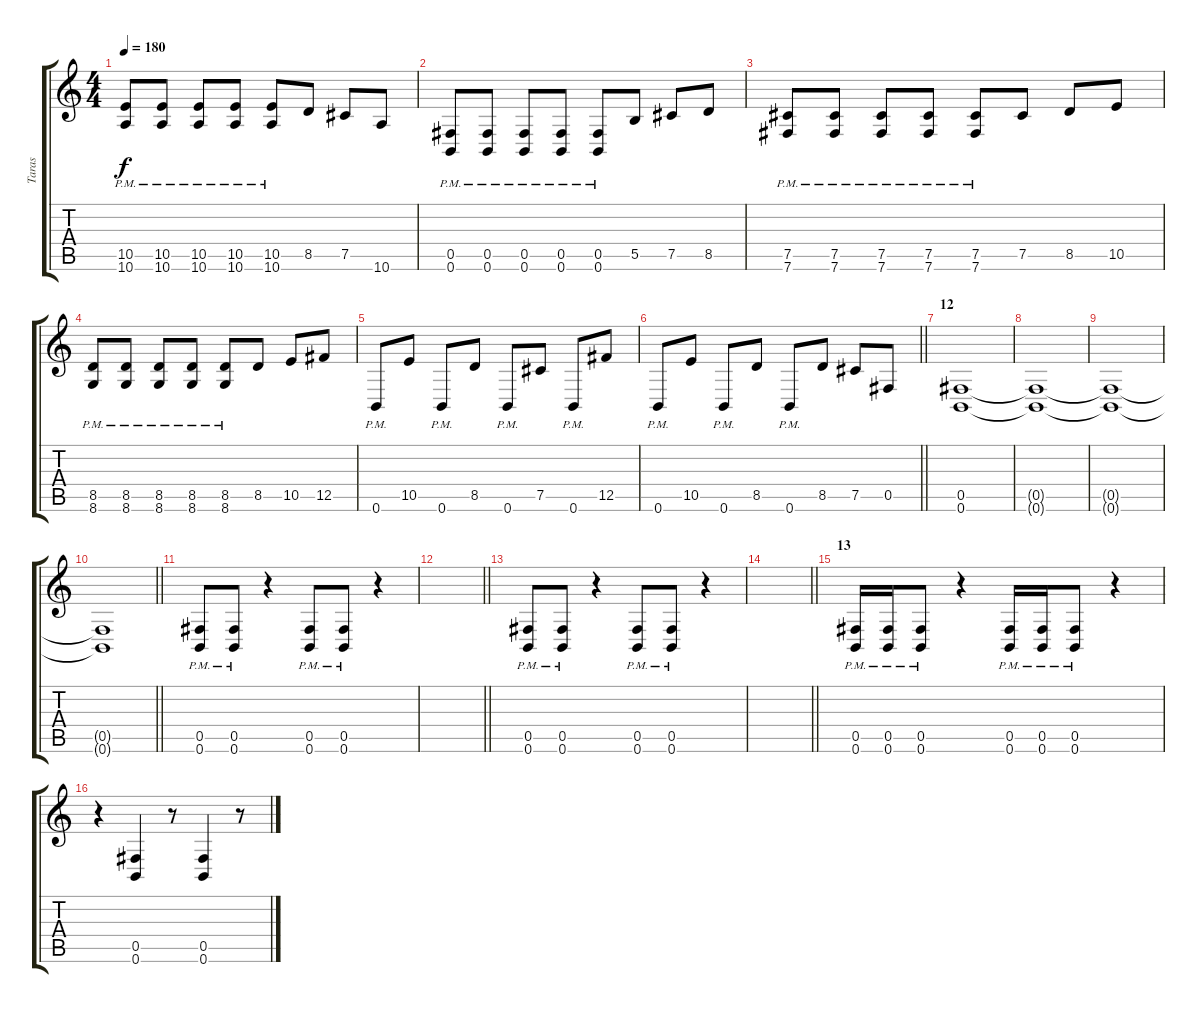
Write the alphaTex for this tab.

\track ("Taras" "Taras") {instrument overdrivenguitar}
\staff {score tabs}
\tuning (Db4 Ab3 E3 B2 Gb2 B1) {hide}
\ts (4 4)
\tempo 180
\clef g2
\ks c
(10.5{pm} 10.6{pm}).8{dy f} (10.5{pm} 10.6{pm}).8 (10.5{pm} 10.6{pm}).8 (10.5{pm} 10.6{pm}).8 (10.5{pm} 10.6{pm}).8 8.5.8 7.5.8 10.6.8 |
(0.5{pm} 0.6{pm}).8 (0.5{pm} 0.6{pm}).8 (0.5{pm} 0.6{pm}).8 (0.5{pm} 0.6{pm}).8 (0.5{pm} 0.6{pm}).8 5.5.8 7.5.8 8.5.8 |
(7.5{pm} 7.6{pm}).8 (7.5{pm} 7.6{pm}).8 (7.5{pm} 7.6{pm}).8 (7.5{pm} 7.6{pm}).8 (7.5{pm} 7.6{pm}).8 7.5.8 8.5.8 10.5.8 |
(8.5{pm} 8.6{pm}).8 (8.5{pm} 8.6{pm}).8 (8.5{pm} 8.6{pm}).8 (8.5{pm} 8.6{pm}).8 (8.5{pm} 8.6{pm}).8 8.5.8 10.5.8 12.5.8 |
0.6{pm}.8 10.5.8 0.6{pm}.8 8.5.8 0.6{pm}.8 7.5.8 0.6{pm}.8 12.5.8 |
\barLineRight lightlight
0.6{pm}.8 10.5.8 0.6{pm}.8 8.5.8 0.6{pm}.8 8.5.8 7.5.8 0.5.8 |
\section ("" "12")
(0.5 0.6).1 |
(0.5{t} 0.6{t}).1 |
(0.5{t} 0.6{t}).1 |
\barLineRight lightlight
(0.5{t} 0.6{t}).1 |
(0.5{pm} 0.6{pm}).8 (0.5{pm} 0.6{pm}).8 r.4 (0.5{pm} 0.6{pm}).8 (0.5{pm} 0.6{pm}).8 r.4 |
\barLineRight lightlight
|
(0.5{pm} 0.6{pm}).8 (0.5{pm} 0.6{pm}).8 r.4 (0.5{pm} 0.6{pm}).8 (0.5{pm} 0.6{pm}).8 r.4 |
\barLineRight lightlight
|
\section ("" "13")
(0.5{pm} 0.6{pm}).16 (0.5{pm} 0.6{pm}).16 (0.5{pm} 0.6{pm}).8 r.4 (0.5{pm} 0.6{pm}).16 (0.5{pm} 0.6{pm}).16 (0.5{pm} 0.6{pm}).8 r.4 |
r.4 (0.5 0.6).4 r.8 (0.5 0.6).4 r.8
